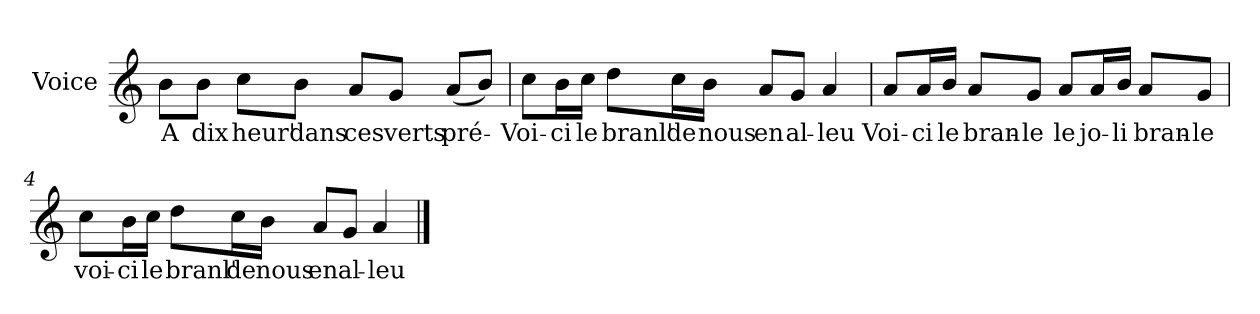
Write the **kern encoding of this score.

**kern	**text
*part1	*part1
*staff1	*staff1
*I"Voice	*
*I'V	*
*clefG2	*
*k[]	*
*C:	*
=1	=1
8b\L	A
8b\J	dix
8cc\L	heur'
8b\J	dans
8a/L	ces
8g/J	verts
(<8a/L	pré-
8b/J)	.
=2	=2
8cc\L	-Voi-
16b\L	-ci
16cc\JJ	le
8dd\L	branl'
16cc\L	de
16b\JJ	nous
8a/L	en
8g/J	al-
4a/	-leu
!!LO:LB:g=z
=3	=3
8a/L	Voi-
16a/L	-ci
16b/JJ	le
8a/L	bran-
8g/J	-le
8a/L	le
16a/L	jo-
16b/JJ	-li
8a/L	bran-
8g/J	-le
=4	=4
8cc\L	voi-
16b\L	-ci
16cc\JJ	le
8dd\L	branl'
16cc\L	de
16b\JJ	nous
8a/L	en
8g/J	al-
4a/	-leu
==	==
*-	*-
